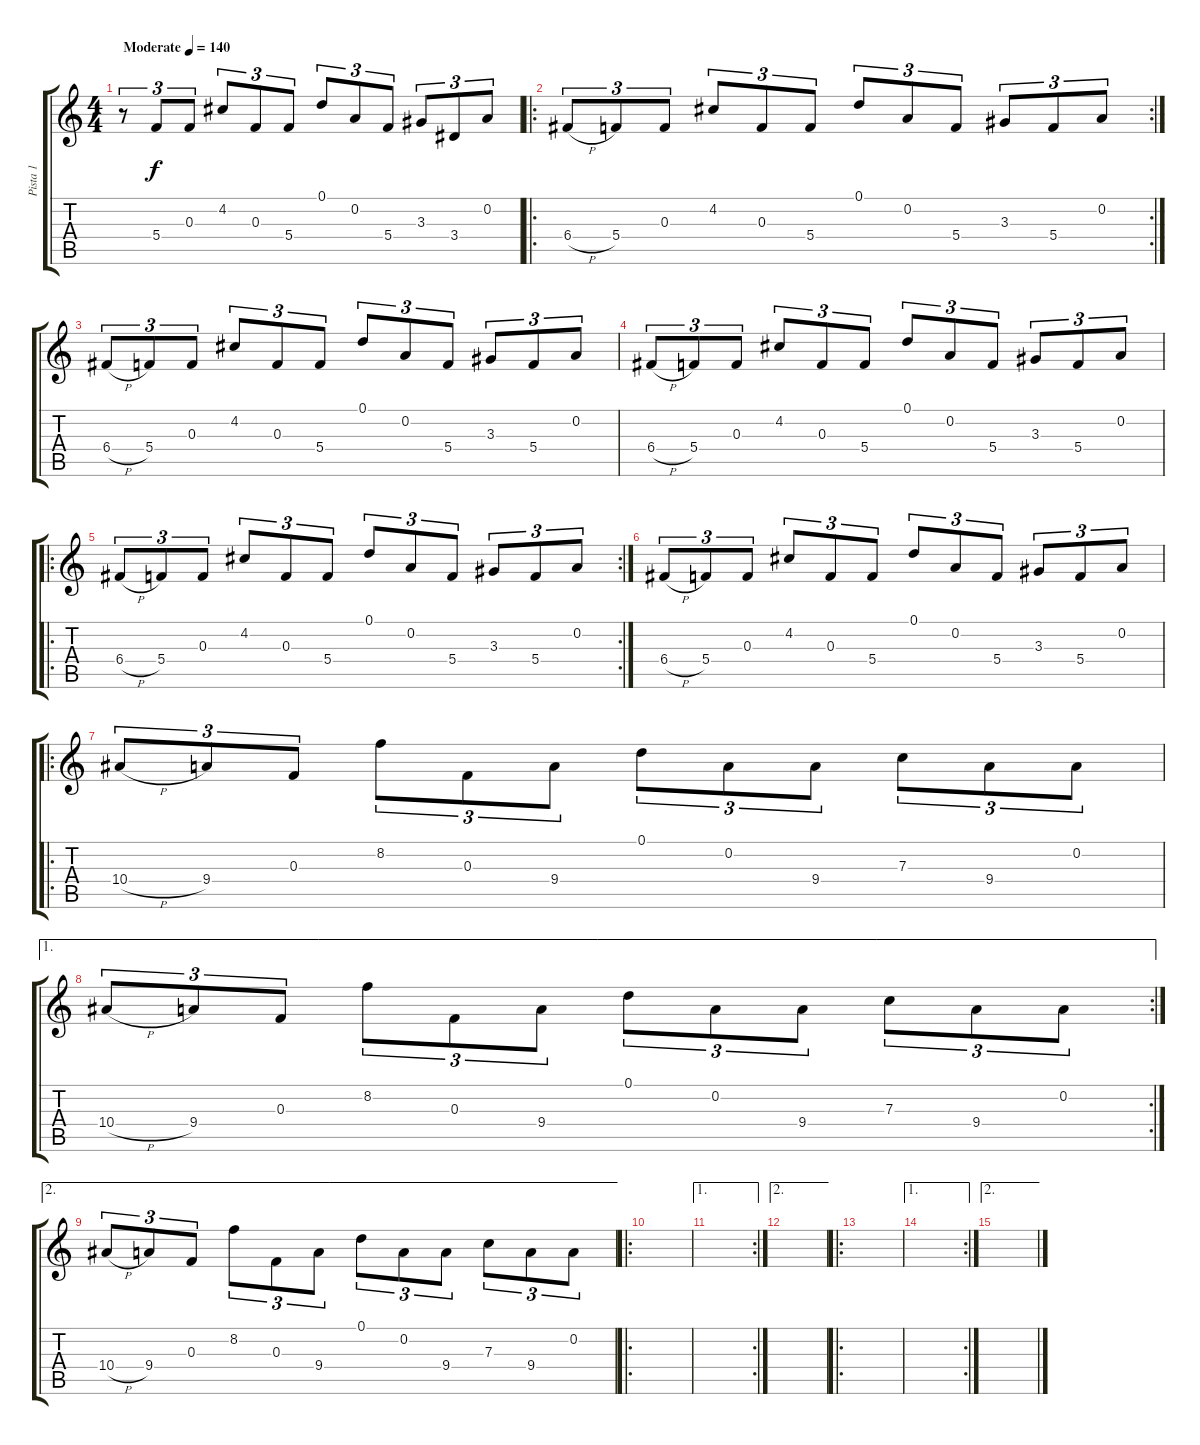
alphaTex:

\track ("Pista 1" "Pista 1") {instrument acousticguitarsteel}
\staff {score tabs}
\tuning (D4 A3 F3 C3 G2 D2) {hide}
\ts (4 4)
\tempo (140 "Moderate")
\clef g2
\ks c
r.8{tu (3 2) dy f instrument acousticguitarsteel} 5.4.8{tu (3 2)} 0.3.8{tu (3 2)} 4.2.8{tu (3 2)} 0.3.8{tu (3 2)} 5.4.8{tu (3 2)} 0.1.8{tu (3 2)} 0.2.8{tu (3 2)} 5.4.8{tu (3 2)} 3.3.8{tu (3 2)} 3.4.8{tu (3 2)} 0.2.8{tu (3 2)} |
\ro
\rc 2
6.4{h}.8{tu (3 2)} 5.4.8{tu (3 2)} 0.3.8{tu (3 2)} 4.2.8{tu (3 2)} 0.3.8{tu (3 2)} 5.4.8{tu (3 2)} 0.1.8{tu (3 2)} 0.2.8{tu (3 2)} 5.4.8{tu (3 2)} 3.3.8{tu (3 2)} 5.4.8{tu (3 2)} 0.2.8{tu (3 2)} |
6.4{h}.8{tu (3 2)} 5.4.8{tu (3 2)} 0.3.8{tu (3 2)} 4.2.8{tu (3 2)} 0.3.8{tu (3 2)} 5.4.8{tu (3 2)} 0.1.8{tu (3 2)} 0.2.8{tu (3 2)} 5.4.8{tu (3 2)} 3.3.8{tu (3 2)} 5.4.8{tu (3 2)} 0.2.8{tu (3 2)} |
6.4{h}.8{tu (3 2)} 5.4.8{tu (3 2)} 0.3.8{tu (3 2)} 4.2.8{tu (3 2)} 0.3.8{tu (3 2)} 5.4.8{tu (3 2)} 0.1.8{tu (3 2)} 0.2.8{tu (3 2)} 5.4.8{tu (3 2)} 3.3.8{tu (3 2)} 5.4.8{tu (3 2)} 0.2.8{tu (3 2)} |
\ro
\rc 2
6.4{h}.8{tu (3 2)} 5.4.8{tu (3 2)} 0.3.8{tu (3 2)} 4.2.8{tu (3 2)} 0.3.8{tu (3 2)} 5.4.8{tu (3 2)} 0.1.8{tu (3 2)} 0.2.8{tu (3 2)} 5.4.8{tu (3 2)} 3.3.8{tu (3 2)} 5.4.8{tu (3 2)} 0.2.8{tu (3 2)} |
6.4{h}.8{tu (3 2)} 5.4.8{tu (3 2)} 0.3.8{tu (3 2)} 4.2.8{tu (3 2)} 0.3.8{tu (3 2)} 5.4.8{tu (3 2)} 0.1.8{tu (3 2)} 0.2.8{tu (3 2)} 5.4.8{tu (3 2)} 3.3.8{tu (3 2)} 5.4.8{tu (3 2)} 0.2.8{tu (3 2)} |
\ro
10.4{h}.8{tu (3 2)} 9.4.8{tu (3 2)} 0.3.8{tu (3 2)} 8.2.8{tu (3 2)} 0.3.8{tu (3 2)} 9.4.8{tu (3 2)} 0.1.8{tu (3 2)} 0.2.8{tu (3 2)} 9.4.8{tu (3 2)} 7.3.8{tu (3 2)} 9.4.8{tu (3 2)} 0.2.8{tu (3 2)} |
\ae 1
\rc 2
10.4{h}.8{tu (3 2)} 9.4.8{tu (3 2)} 0.3.8{tu (3 2)} 8.2.8{tu (3 2)} 0.3.8{tu (3 2)} 9.4.8{tu (3 2)} 0.1.8{tu (3 2)} 0.2.8{tu (3 2)} 9.4.8{tu (3 2)} 7.3.8{tu (3 2)} 9.4.8{tu (3 2)} 0.2.8{tu (3 2)} |
\ae 2
10.4{h}.8{tu (3 2)} 9.4.8{tu (3 2)} 0.3.8{tu (3 2)} 8.2.8{tu (3 2)} 0.3.8{tu (3 2)} 9.4.8{tu (3 2)} 0.1.8{tu (3 2)} 0.2.8{tu (3 2)} 9.4.8{tu (3 2)} 7.3.8{tu (3 2)} 9.4.8{tu (3 2)} 0.2.8{tu (3 2)} |
\ro
|
\ae 1
\rc 2
|
\ae 2
|
\ro
|
\ae 1
\rc 2
|
\ae 2
